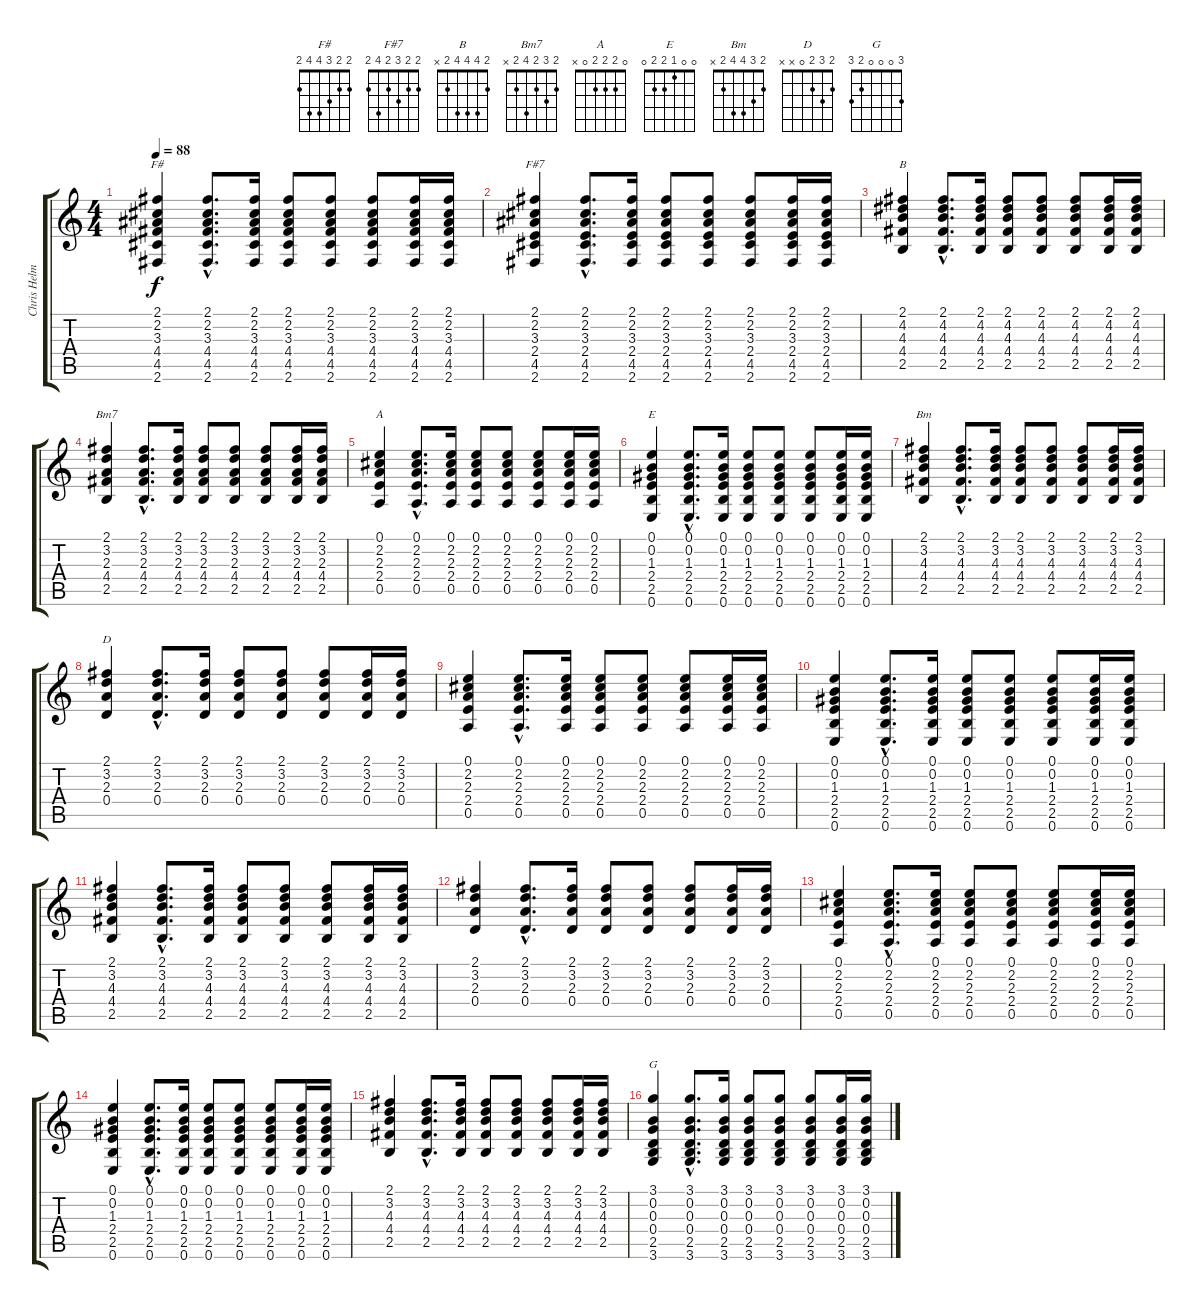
\track ("Chris Helme (Guitar)" "Chris Helm") {instrument acousticguitarsteel}
\staff {score tabs}
\tuning (E4 B3 G3 D3 A2 E2) {hide}
\chord ("F#" 2 2 3 4 4 2)
\chord ("F#7" 2 2 3 2 4 2)
\chord ("B" 2 4 4 4 2 x)
\chord ("Bm7" 2 3 2 4 2 x)
\chord ("A" 0 2 2 2 0 x)
\chord ("E" 0 0 1 2 2 0)
\chord ("Bm" 2 3 4 4 2 x)
\chord ("D" 2 3 2 0 x x)
\chord ("G" 3 0 0 0 2 3)
\ts (4 4)
\tempo 88
\clef g2
\ks c
(2.1 2.2 3.3 4.4 4.5 2.6).4{ch "F#" dy f} (2.1{hac} 2.2{hac} 3.3{hac} 4.4{hac} 4.5{hac} 2.6{hac}).8{d} (2.1 2.2 3.3 4.4 4.5 2.6).16 (2.1 2.2 3.3 4.4 4.5 2.6).8 (2.1 2.2 3.3 4.4 4.5 2.6).8 (2.1 2.2 3.3 4.4 4.5 2.6).8 (2.1 2.2 3.3 4.4 4.5 2.6).16 (2.1 2.2 3.3 4.4 4.5 2.6).16 |
(2.1 2.2 3.3 2.4 4.5 2.6).4{ch "F#7"} (2.1{hac} 2.2{hac} 3.3{hac} 2.4{hac} 4.5{hac} 2.6{hac}).8{d} (2.1 2.2 3.3 2.4 4.5 2.6).16 (2.1 2.2 3.3 2.4 4.5 2.6).8 (2.1 2.2 3.3 2.4 4.5 2.6).8 (2.1 2.2 3.3 2.4 4.5 2.6).8 (2.1 2.2 3.3 2.4 4.5 2.6).16 (2.1 2.2 3.3 2.4 4.5 2.6).16 |
(2.1 4.2 4.3 4.4 2.5).4{ch "B"} (2.1{hac} 4.2{hac} 4.3{hac} 4.4{hac} 2.5{hac}).8{d} (2.1 4.2 4.3 4.4 2.5).16 (2.1 4.2 4.3 4.4 2.5).8 (2.1 4.2 4.3 4.4 2.5).8 (2.1 4.2 4.3 4.4 2.5).8 (2.1 4.2 4.3 4.4 2.5).16 (2.1 4.2 4.3 4.4 2.5).16 |
(2.1 3.2 2.3 4.4 2.5).4{ch "Bm7"} (2.1{hac} 3.2{hac} 2.3{hac} 4.4{hac} 2.5{hac}).8{d} (2.1 3.2 2.3 4.4 2.5).16 (2.1 3.2 2.3 4.4 2.5).8 (2.1 3.2 2.3 4.4 2.5).8 (2.1 3.2 2.3 4.4 2.5).8 (2.1 3.2 2.3 4.4 2.5).16 (2.1 3.2 2.3 4.4 2.5).16 |
(0.1 2.2 2.3 2.4 0.5).4{ch "A"} (0.1{hac} 2.2{hac} 2.3{hac} 2.4{hac} 0.5{hac}).8{d} (0.1 2.2 2.3 2.4 0.5).16 (0.1 2.2 2.3 2.4 0.5).8 (0.1 2.2 2.3 2.4 0.5).8 (0.1 2.2 2.3 2.4 0.5).8 (0.1 2.2 2.3 2.4 0.5).16 (0.1 2.2 2.3 2.4 0.5).16 |
(0.1 0.2 1.3 2.4 2.5 0.6).4{ch "E"} (0.1{hac} 0.2{hac} 1.3{hac} 2.4{hac} 2.5{hac} 0.6{hac}).8{d} (0.1 0.2 1.3 2.4 2.5 0.6).16 (0.1 0.2 1.3 2.4 2.5 0.6).8 (0.1 0.2 1.3 2.4 2.5 0.6).8 (0.1 0.2 1.3 2.4 2.5 0.6).8 (0.1 0.2 1.3 2.4 2.5 0.6).16 (0.1 0.2 1.3 2.4 2.5 0.6).16 |
(2.1 3.2 4.3 4.4 2.5).4{ch "Bm"} (2.1{hac} 3.2{hac} 4.3{hac} 4.4{hac} 2.5{hac}).8{d} (2.1 3.2 4.3 4.4 2.5).16 (2.1 3.2 4.3 4.4 2.5).8 (2.1 3.2 4.3 4.4 2.5).8 (2.1 3.2 4.3 4.4 2.5).8 (2.1 3.2 4.3 4.4 2.5).16 (2.1 3.2 4.3 4.4 2.5).16 |
(2.1 3.2 2.3 0.4).4{ch "D"} (2.1{hac} 3.2{hac} 2.3{hac} 0.4{hac}).8{d} (2.1 3.2 2.3 0.4).16 (2.1 3.2 2.3 0.4).8 (2.1 3.2 2.3 0.4).8 (2.1 3.2 2.3 0.4).8 (2.1 3.2 2.3 0.4).16 (2.1 3.2 2.3 0.4).16 |
(0.1 2.2 2.3 2.4 0.5).4 (0.1{hac} 2.2{hac} 2.3{hac} 2.4{hac} 0.5{hac}).8{d} (0.1 2.2 2.3 2.4 0.5).16 (0.1 2.2 2.3 2.4 0.5).8 (0.1 2.2 2.3 2.4 0.5).8 (0.1 2.2 2.3 2.4 0.5).8 (0.1 2.2 2.3 2.4 0.5).16 (0.1 2.2 2.3 2.4 0.5).16 |
(0.1 0.2 1.3 2.4 2.5 0.6).4 (0.1{hac} 0.2{hac} 1.3{hac} 2.4{hac} 2.5{hac} 0.6{hac}).8{d} (0.1 0.2 1.3 2.4 2.5 0.6).16 (0.1 0.2 1.3 2.4 2.5 0.6).8 (0.1 0.2 1.3 2.4 2.5 0.6).8 (0.1 0.2 1.3 2.4 2.5 0.6).8 (0.1 0.2 1.3 2.4 2.5 0.6).16 (0.1 0.2 1.3 2.4 2.5 0.6).16 |
(2.1 3.2 4.3 4.4 2.5).4 (2.1{hac} 3.2{hac} 4.3{hac} 4.4{hac} 2.5{hac}).8{d} (2.1 3.2 4.3 4.4 2.5).16 (2.1 3.2 4.3 4.4 2.5).8 (2.1 3.2 4.3 4.4 2.5).8 (2.1 3.2 4.3 4.4 2.5).8 (2.1 3.2 4.3 4.4 2.5).16 (2.1 3.2 4.3 4.4 2.5).16 |
(2.1 3.2 2.3 0.4).4 (2.1{hac} 3.2{hac} 2.3{hac} 0.4{hac}).8{d} (2.1 3.2 2.3 0.4).16 (2.1 3.2 2.3 0.4).8 (2.1 3.2 2.3 0.4).8 (2.1 3.2 2.3 0.4).8 (2.1 3.2 2.3 0.4).16 (2.1 3.2 2.3 0.4).16 |
(0.1 2.2 2.3 2.4 0.5).4 (0.1{hac} 2.2{hac} 2.3{hac} 2.4{hac} 0.5{hac}).8{d} (0.1 2.2 2.3 2.4 0.5).16 (0.1 2.2 2.3 2.4 0.5).8 (0.1 2.2 2.3 2.4 0.5).8 (0.1 2.2 2.3 2.4 0.5).8 (0.1 2.2 2.3 2.4 0.5).16 (0.1 2.2 2.3 2.4 0.5).16 |
(0.1 0.2 1.3 2.4 2.5 0.6).4 (0.1{hac} 0.2{hac} 1.3{hac} 2.4{hac} 2.5{hac} 0.6{hac}).8{d} (0.1 0.2 1.3 2.4 2.5 0.6).16 (0.1 0.2 1.3 2.4 2.5 0.6).8 (0.1 0.2 1.3 2.4 2.5 0.6).8 (0.1 0.2 1.3 2.4 2.5 0.6).8 (0.1 0.2 1.3 2.4 2.5 0.6).16 (0.1 0.2 1.3 2.4 2.5 0.6).16 |
(2.1 3.2 4.3 4.4 2.5).4 (2.1{hac} 3.2{hac} 4.3{hac} 4.4{hac} 2.5{hac}).8{d} (2.1 3.2 4.3 4.4 2.5).16 (2.1 3.2 4.3 4.4 2.5).8 (2.1 3.2 4.3 4.4 2.5).8 (2.1 3.2 4.3 4.4 2.5).8 (2.1 3.2 4.3 4.4 2.5).16 (2.1 3.2 4.3 4.4 2.5).16 |
(3.1 0.2 0.3 0.4 2.5 3.6).4{ch "G"} (3.1{hac} 0.2{hac} 0.3{hac} 0.4{hac} 2.5{hac} 3.6{hac}).8{d} (3.1 0.2 0.3 0.4 2.5 3.6).16 (3.1 0.2 0.3 0.4 2.5 3.6).8 (3.1 0.2 0.3 0.4 2.5 3.6).8 (3.1 0.2 0.3 0.4 2.5 3.6).8 (3.1 0.2 0.3 0.4 2.5 3.6).16 (3.1 0.2 0.3 0.4 2.5 3.6).16
